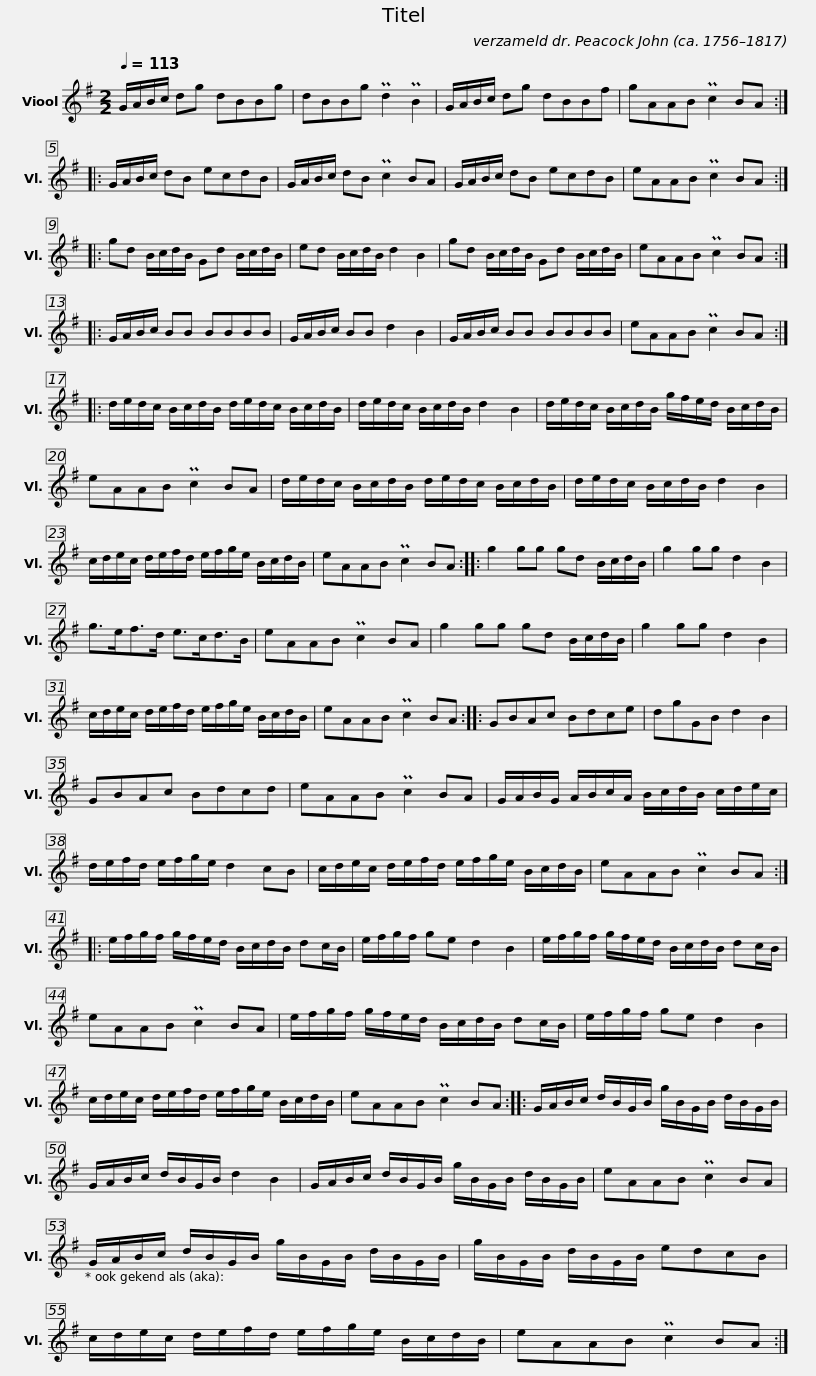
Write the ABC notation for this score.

X:1
L:1/8
Q:1/4=113
M:2/2
I:linebreak $
K:G
V:1 treble
V:1
 G/A/B/c/ dg dBBg | dBBg Pd2 PB2 | G/A/B/c/ dg dBBf | gAAB Pc2 BA ::$ G/A/B/c/ dB ecdB | %5
 G/A/B/c/ dB Pc2 BA | G/A/B/c/ dB ecdB | eAAB Pc2 BA ::$ gd B/c/d/B/ Gd B/c/d/B/ | ed B/c/d/B/ d2 B2 | %10
 gd B/c/d/B/ Gd B/c/d/B/ | eAAB Pc2 BA ::$ G/A/B/c/ BB BBBB | G/A/B/c/ BB d2 B2 | G/A/B/c/ BB BBBB | %15
 eAAB Pc2 BA ::$ d/e/d/c/ B/c/d/B/ d/e/d/c/ B/c/d/B/ | d/e/d/c/ B/c/d/B/ d2 B2 | d/e/d/c/ B/c/d/B/ g/f/e/d/ B/c/d/B/ | eAAB Pc2 BA |$ %20
 d/e/d/c/ B/c/d/B/ d/e/d/c/ B/c/d/B/ | d/e/d/c/ B/c/d/B/ d2 B2 | c/d/e/c/ d/e/f/d/ e/f/g/e/ B/c/d/B/ | eAAB Pc2 BA ::$ g2 gg gd B/c/d/B/ | %25
 g2 gg d2 B2 | g>ef>d e>cd>B | eAAB Pc2 BA |$ g2 gg gd B/c/d/B/ | g2 gg d2 B2 | %30
 c/d/e/c/ d/e/f/d/ e/f/g/e/ B/c/d/B/ | eAAB Pc2 BA ::$ GBAc Bdce | dgGB d2 B2 | GBAc Bdcd | %35
 eAAB Pc2 BA |$ G/A/B/G/ A/B/c/A/ B/c/d/B/ c/d/e/c/ | d/e/f/d/ e/f/g/e/ d2 cB | c/d/e/c/ d/e/f/d/ e/f/g/e/ B/c/d/B/ | eAAB Pc2 BA ::$ %40
 e/f/g/f/ g/f/e/d/ B/c/d/B/ dc/B/ | e/f/g/f/ ge d2 B2 | e/f/g/f/ g/f/e/d/ B/c/d/B/ dc/B/ | eAAB Pc2 BA |$ e/f/g/f/ g/f/e/d/ B/c/d/B/ dc/B/ | %45
 e/f/g/f/ ge d2 B2 | c/d/e/c/ d/e/f/d/ e/f/g/e/ B/c/d/B/ | eAAB Pc2 BA ::$ G/A/B/c/ d/B/G/B/ g/B/G/B/ d/B/G/B/ | G/A/B/c/ d/B/G/B/ d2 B2 | %50
 G/A/B/c/ d/B/G/B/ g/B/G/B/ d/B/G/B/ | eAAB Pc2 BA |$ G/A/B/c/ d/B/G/B/ g/B/G/B/ d/B/G/B/ | g/B/G/B/ d/B/G/B/ edcB | c/d/e/c/ d/e/f/d/ e/f/g/e/ B/c/d/B/ | %55
 eAAB Pc2 BA :| %56
